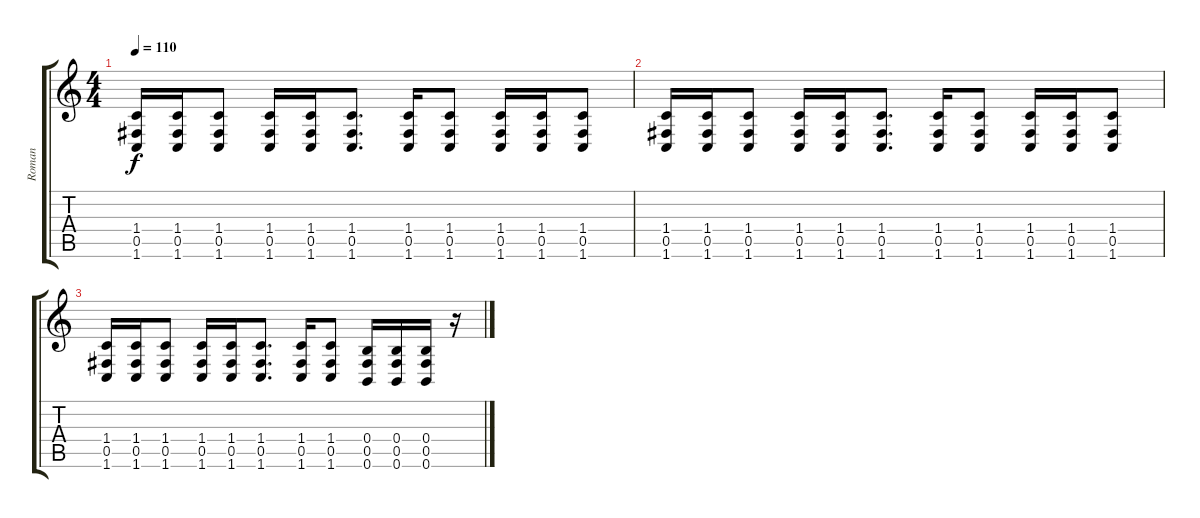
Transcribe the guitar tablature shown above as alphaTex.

\track ("Roman" "Roman") {instrument overdrivenguitar}
\staff {score tabs}
\tuning (Db4 Ab3 E3 B2 Gb2 B1) {hide}
\ts (4 4)
\tempo 110
\clef g2
\ks c
(1.4 0.5 1.6).16{dy f} (1.4 0.5 1.6).16 (1.4 0.5 1.6).8 (1.4 0.5 1.6).16 (1.4 0.5 1.6).16 (1.4 0.5 1.6).8{d} (1.4 0.5 1.6).16 (1.4 0.5 1.6).8 (1.4 0.5 1.6).16 (1.4 0.5 1.6).16 (1.4 0.5 1.6).8 |
(1.4 0.5 1.6).16 (1.4 0.5 1.6).16 (1.4 0.5 1.6).8 (1.4 0.5 1.6).16 (1.4 0.5 1.6).16 (1.4 0.5 1.6).8{d} (1.4 0.5 1.6).16 (1.4 0.5 1.6).8 (1.4 0.5 1.6).16 (1.4 0.5 1.6).16 (1.4 0.5 1.6).8 |
(1.4 0.5 1.6).16 (1.4 0.5 1.6).16 (1.4 0.5 1.6).8 (1.4 0.5 1.6).16 (1.4 0.5 1.6).16 (1.4 0.5 1.6).8{d} (1.4 0.5 1.6).16 (1.4 0.5 1.6).8 (0.4 0.5 0.6).16 (0.4 0.5 0.6).16 (0.4 0.5 0.6).16 r.16
